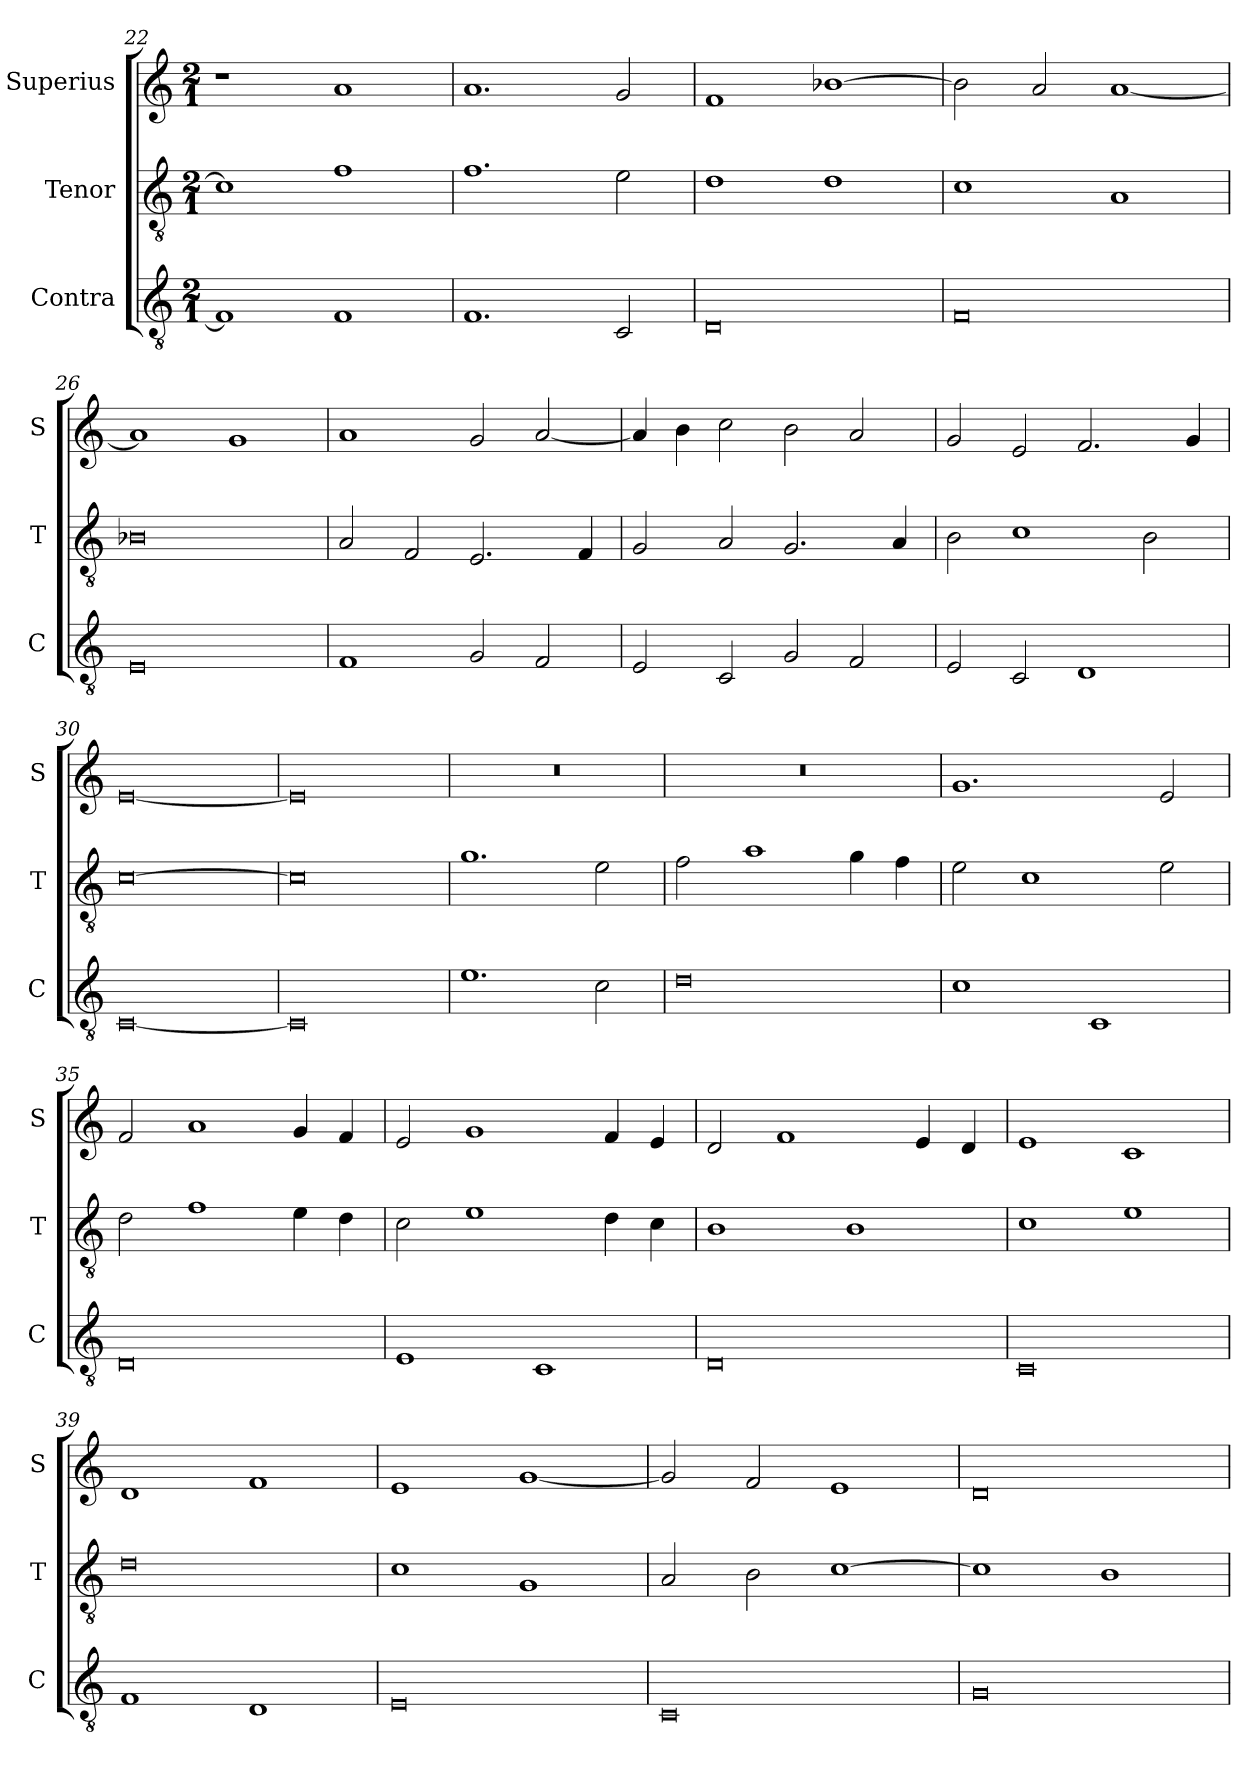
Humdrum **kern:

**kern	**kern	**kern
*part3	*part2	*part1
*staff3	*staff2	*staff1
*I"Contra	*I"Tenor	*I"Superius
*I'C	*I'T	*I'S
*clefGv2	*clefGv2	*clefG2
*k[]	*k[]	*k[]
*M2/1	*M2/1	*M2/1
=22	=22	=22
1F]	1c]	1r
1F	1f	1a
=23	=23	=23
1.F	1.f	1.a
2C	2e	2g
=24	=24	=24
0D	1d	1f
.	1d	[1b-X
=25	=25	=25
0F	1c	2b-]
.	.	2a
.	1A	[1a
=26	=26	=26
0E	0B-X	1a]
.	.	1g
=27	=27	=27
1F	2A	1a
.	2F	.
2G	2.E	2g
2F	.	[2a
.	4F	.
=28	=28	=28
2E	2G	4a]
.	.	4b
2C	2A	2cc
2G	2.G	2b
2F	.	2a
.	4A	.
=29	=29	=29
2E	2B	2g
2C	1c	2e
1D	.	2.f
.	2B	.
.	.	4g
=30	=30	=30
[0C	[0c	[0e
=31	=31	=31
0C]	0c]	0e]
=32	=32	=32
1.e	1.g	0r
2c	2e	.
=33	=33	=33
0d	2f	0r
.	1a	.
.	4g	.
.	4f	.
=34	=34	=34
1c	2e	1.g
.	1c	.
1C	.	.
.	2e	2e
=35	=35	=35
0D	2d	2f
.	1f	1a
.	4e	4g
.	4d	4f
=36	=36	=36
1E	2c	2e
.	1e	1g
1C	.	.
.	4d	4f
.	4c	4e
=37	=37	=37
0D	1B	2d
.	.	1f
.	1B	.
.	.	4e
.	.	4d
=38	=38	=38
0C	1c	1e
.	1e	1c
=39	=39	=39
1F	0d	1d
1D	.	1f
=40	=40	=40
0E	1c	1e
.	1G	[1g
=41	=41	=41
0C	2A	2g]
.	2B	2f
.	[1c	1e
=42	=42	=42
0G	1c]	0d
.	1B	.
=	=	=
*-	*-	*-
